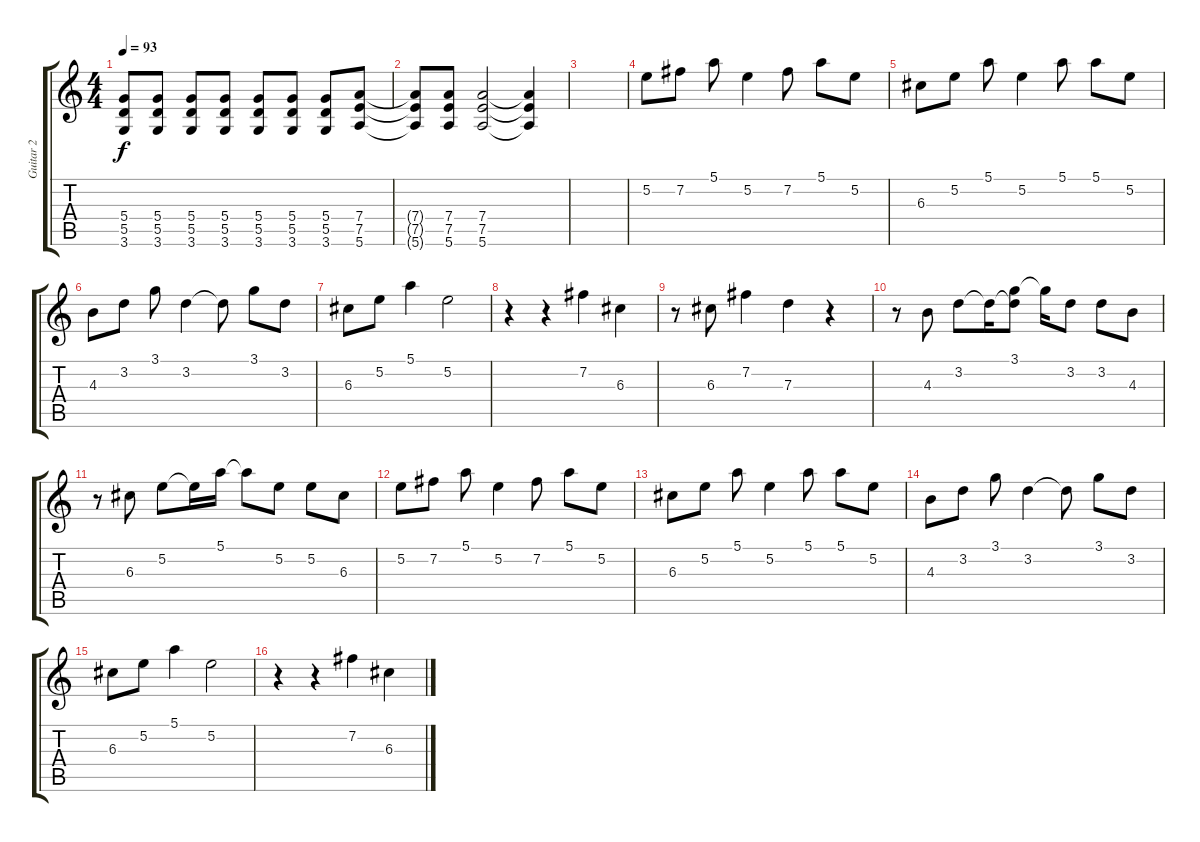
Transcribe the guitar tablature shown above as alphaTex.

\track ("Guitar 2" "Guitar 2") {instrument electricguitarjazz}
\staff {score tabs}
\tuning (E4 B3 G3 D3 A2 E2) {hide}
\ts (4 4)
\tempo 93
\clef g2
\ks c
(5.4 5.5 3.6).8{dy f} (5.4 5.5 3.6).8 (5.4 5.5 3.6).8 (5.4 5.5 3.6).8 (5.4 5.5 3.6).8 (5.4 5.5 3.6).8 (5.4 5.5 3.6).8 (7.4 7.5 5.6).8 |
(7.4{t} 7.5{t} 5.6{t}).8 (7.4 7.5 5.6).8 (7.4 7.5 5.6).2 (7.4{t} 7.5{t} 5.6{t}).4 |
|
5.2.8 7.2.8 5.1.8 5.2.4 7.2.8 5.1.8 5.2.8 |
6.3.8 5.2.8 5.1.8 5.2.4 5.1.8 5.1.8 5.2.8 |
4.3.8 3.2.8 3.1.8 3.2.4 3.2{t}.8 3.1.8 3.2.8 |
6.3.8 5.2.8 5.1.4 5.2.2 |
r.4 r.4 7.2.4 6.3.4 |
r.8 6.3.8 7.2.4 7.3.4 r.4 |
r.8 4.3.8 3.2.8 3.2{t}.16 (3.1 3.2{t}).8 3.1{t}.16 3.2.8 3.2.8 4.3.8 |
r.8 6.3.8 5.2.8 5.2{t}.16 5.1.16 5.1{t}.8 5.2.8 5.2.8 6.3.8 |
5.2.8 7.2.8 5.1.8 5.2.4 7.2.8 5.1.8 5.2.8 |
6.3.8 5.2.8 5.1.8 5.2.4 5.1.8 5.1.8 5.2.8 |
4.3.8 3.2.8 3.1.8 3.2.4 3.2{t}.8 3.1.8 3.2.8 |
6.3.8 5.2.8 5.1.4 5.2.2 |
r.4 r.4 7.2.4 6.3.4
